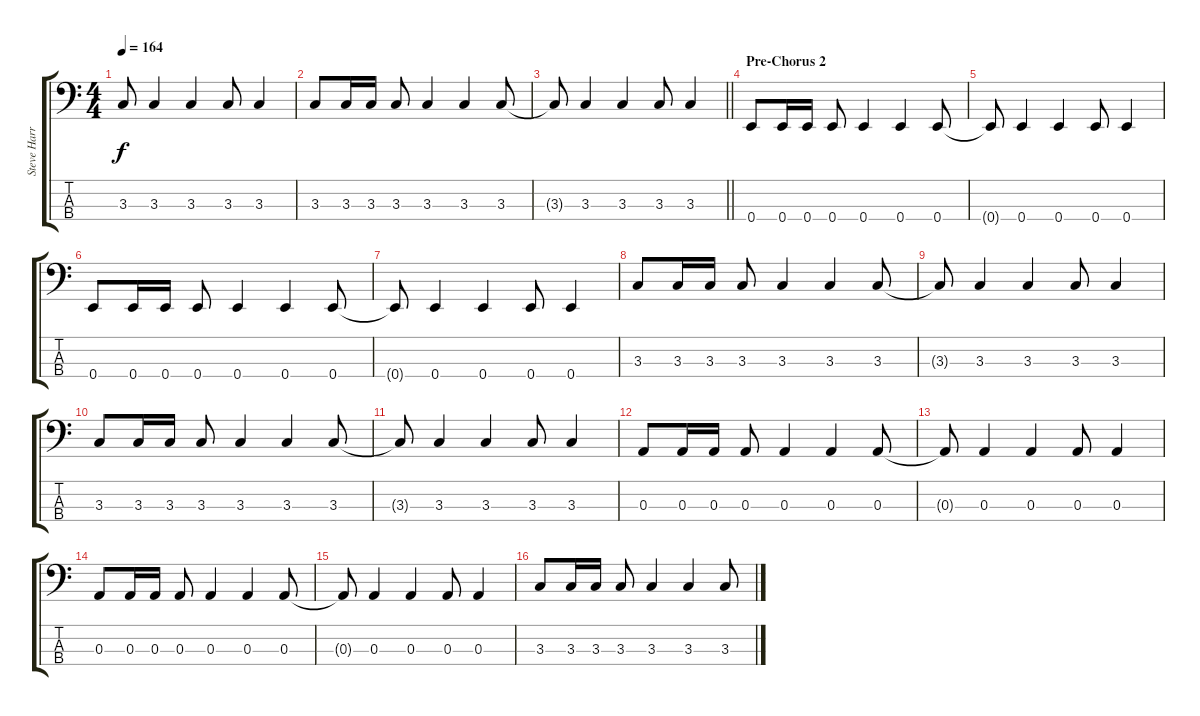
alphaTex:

\track ("Steve Harris" "Steve Harr") {instrument electricbassfinger}
\staff {score tabs}
\tuning (G2 D2 A1 E1) {hide}
\ts (4 4)
\tempo 164
\clef f4
\ks c
3.3{t}.8{dy f} 3.3.4 3.3.4 3.3.8 3.3.4 |
3.3.8 3.3.16 3.3.16 3.3.8 3.3.4 3.3.4 3.3.8 |
\barLineRight lightlight
3.3{t}.8 3.3.4 3.3.4 3.3.8 3.3.4 |
\section ("" "Pre-Chorus 2")
0.4.8 0.4.16 0.4.16 0.4.8 0.4.4 0.4.4 0.4.8 |
0.4{t}.8 0.4.4 0.4.4 0.4.8 0.4.4 |
0.4.8 0.4.16 0.4.16 0.4.8 0.4.4 0.4.4 0.4.8 |
0.4{t}.8 0.4.4 0.4.4 0.4.8 0.4.4 |
3.3.8 3.3.16 3.3.16 3.3.8 3.3.4 3.3.4 3.3.8 |
3.3{t}.8 3.3.4 3.3.4 3.3.8 3.3.4 |
3.3.8 3.3.16 3.3.16 3.3.8 3.3.4 3.3.4 3.3.8 |
3.3{t}.8 3.3.4 3.3.4 3.3.8 3.3.4 |
0.3.8 0.3.16 0.3.16 0.3.8 0.3.4 0.3.4 0.3.8 |
0.3{t}.8 0.3.4 0.3.4 0.3.8 0.3.4 |
0.3.8 0.3.16 0.3.16 0.3.8 0.3.4 0.3.4 0.3.8 |
0.3{t}.8 0.3.4 0.3.4 0.3.8 0.3.4 |
3.3.8 3.3.16 3.3.16 3.3.8 3.3.4 3.3.4 3.3.8
